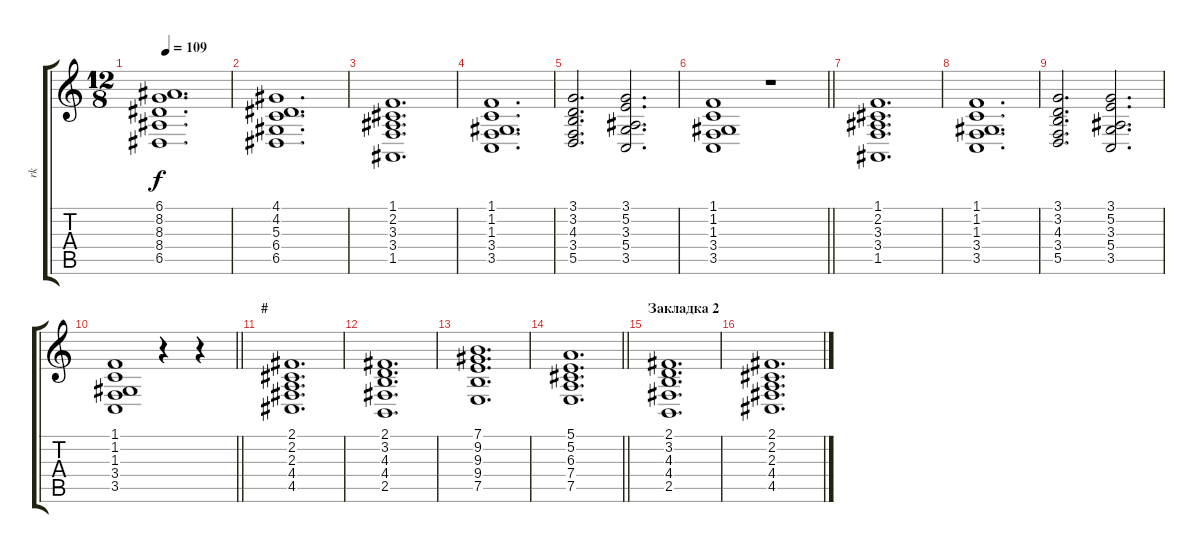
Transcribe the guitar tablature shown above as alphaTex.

\track ("rk" "rk") {instrument stringensemble1}
\staff {score tabs}
\tuning (E4 B3 G3 D3 A2 E2) {hide}
\ts (12 8)
\tempo 109
\clef g2
\ks c
(6.1 8.2 8.3 8.4 6.5).1{d dy f} |
(4.1 4.2 5.3 6.4 6.5).1{d} |
(1.1 2.2 3.3 3.4 1.5).1{d} |
(1.1 1.2 1.3 3.4 3.5).1{d} |
(3.1 3.2 4.3 3.4 5.5).2{d} (3.1 5.2 3.3 5.4 3.5).2{d} |
\barLineRight lightlight
(1.1 1.2 1.3 3.4 3.5).1 r.1 |
(1.1 2.2 3.3 3.4 1.5).1{d} |
(1.1 1.2 1.3 3.4 3.5).1{d} |
(3.1 3.2 4.3 3.4 5.5).2{d} (3.1 5.2 3.3 5.4 3.5).2{d} |
\barLineRight lightlight
(1.1 1.2 1.3 3.4 3.5).1 r.4 r.4 |
\section ("" "#")
(2.1 2.2 2.3 4.4 4.5).1{d} |
(2.1 3.2 4.3 4.4 2.5).1{d} |
(7.1 9.2 9.3 9.4 7.5).1{d} |
\barLineRight lightlight
(5.1 5.2 6.3 7.4 7.5).1{d} |
\section ("" "Закладка 2")
(2.1 3.2 4.3 4.4 2.5).1{d} |
(2.1 2.2 2.3 4.4 4.5).1{d}
